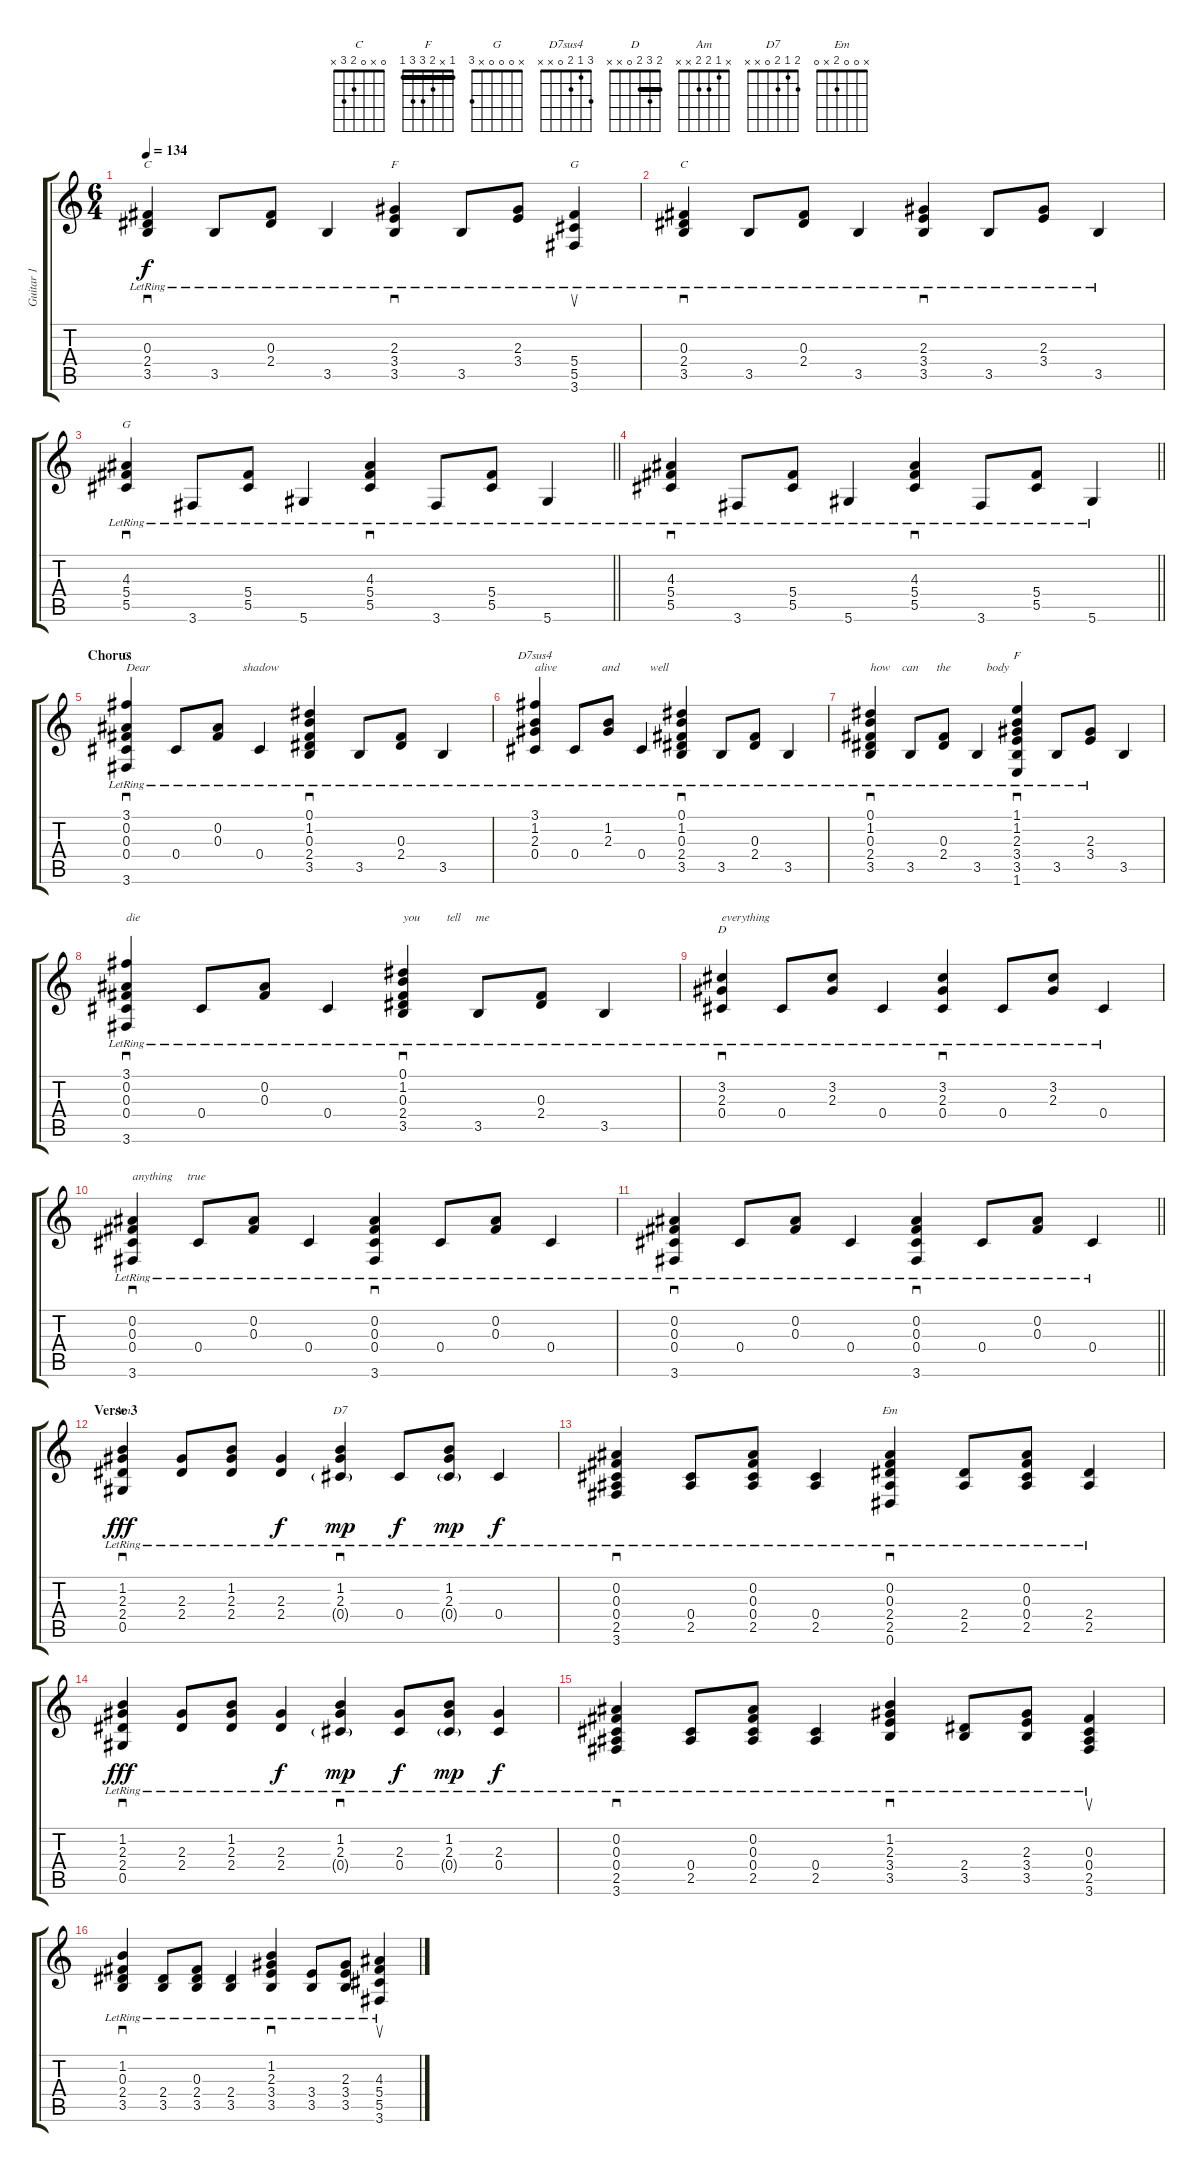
\track ("Guitar 1" "Guitar 1") {instrument acousticguitarnylon}
\staff {score tabs}
\tuning (Eb4 Bb3 Gb3 Db3 Ab2 Eb2) {hide}
\chord ("C" 0 1 0 2 3 x)
\chord ("F" x x 2 3 3 x)
\chord ("G" x x 4 5 5 x) {firstfret 3}
\chord ("C" 0 x 0 2 3 x)
\chord ("G" x x 4 5 5 x)
\chord ("G" x 0 0 0 x 3)
\chord ("D7sus4" 3 1 2 0 x x)
\chord ("F" 1 x 2 3 3 1) {barre 1}
\chord ("D" 2 3 2 0 x x) {barre 2}
\chord ("Am" x 1 2 2 x x)
\chord ("D7" 2 1 2 0 x x)
\chord ("Em" x 0 0 2 x 0)
\ts (6 4)
\tempo 134
\clef g2
\ks c
(0.3{lr} 2.4{lr} 3.5{lr}).4{sd ch "C" dy f} 3.5{lr}.8 (0.3{lr} 2.4{lr}).8 3.5{lr}.4 (2.3{lr} 3.4{lr} 3.5{lr}).4{sd ch "F"} 3.5{lr}.8 (2.3{lr} 3.4{lr}).8 (5.4{lr} 5.5{lr} 3.6{lr}).4{su ch "G"} |
(0.3{lr} 2.4{lr} 3.5{lr}).4{sd ch "C"} 3.5{lr}.8 (0.3{lr} 2.4{lr}).8 3.5{lr}.4 (2.3{lr} 3.4{lr} 3.5{lr}).4{sd} 3.5{lr}.8 (2.3{lr} 3.4{lr}).8 3.5{lr}.4 |
\barLineRight lightlight
(4.3{lr} 5.4{lr} 5.5{lr}).4{sd ch "G"} 3.6{lr}.8 (5.4{lr} 5.5{lr}).8 5.6{lr}.4 (4.3{lr} 5.4{lr} 5.5{lr}).4{sd} 3.6{lr}.8 (5.4{lr} 5.5{lr}).8 5.6{lr}.4 |
\barLineRight lightlight
(4.3{lr} 5.4{lr} 5.5{lr}).4{sd} 3.6{lr}.8 (5.4{lr} 5.5{lr}).8 5.6{lr}.4 (4.3{lr} 5.4{lr} 5.5{lr}).4{sd} 3.6{lr}.8 (5.4{lr} 5.5{lr}).8 5.6{lr}.4 |
\section ("" "Chorus")
(3.1{lr} 0.2{lr} 0.3{lr} 0.4{lr} 3.6{lr}).4{sd ch "G" txt "Dear                               shadow         "} 0.4{lr}.8 (0.2{lr} 0.3{lr}).8 0.4{lr}.4 (0.1{lr} 1.2{lr} 0.3{lr} 2.4{lr} 3.5{lr}).4{sd} 3.5{lr}.8 (0.3{lr} 2.4{lr}).8 3.5{lr}.4 |
(3.1{lr} 1.2{lr} 2.3{lr} 0.4{lr}).4{ch "D7sus4" txt "alive               and          well"} 0.4{lr}.8 (1.2{lr} 2.3{lr}).8 0.4{lr}.4 (0.1{lr} 1.2{lr} 0.3{lr} 2.4{lr} 3.5{lr}).4{sd} 3.5{lr}.8 (0.3{lr} 2.4{lr}).8 3.5{lr}.4 |
(0.1{lr} 1.2{lr} 0.3{lr} 2.4{lr} 3.5{lr}).4{sd txt "how    can      the            body           "} 3.5{lr}.8 (0.3{lr} 2.4{lr}).8 3.5{lr}.4 (1.1{lr} 1.2{lr} 2.3{lr} 3.4{lr} 3.5{lr} 1.6{lr}).4{sd ch "F"} 3.5{lr}.8 (2.3{lr} 3.4{lr}).8 3.5.4 |
(3.1{lr} 0.2{lr} 0.3{lr} 0.4{lr} 3.6{lr}).4{sd txt "die"} 0.4{lr}.8 (0.2{lr} 0.3{lr}).8 0.4{lr}.4 (0.1{lr} 1.2{lr} 0.3{lr} 2.4{lr} 3.5{lr}).4{sd txt "you         tell     me "} 3.5{lr}.8 (0.3{lr} 2.4{lr}).8 3.5{lr}.4 |
(3.2{lr} 2.3{lr} 0.4{lr}).4{sd ch "D" txt "everything"} 0.4{lr}.8 (3.2{lr} 2.3{lr}).8 0.4{lr}.4 (3.2{lr} 2.3{lr} 0.4{lr}).4{sd} 0.4{lr}.8 (3.2{lr} 2.3{lr}).8 0.4{lr}.4 |
(0.2{lr} 0.3{lr} 0.4{lr} 3.6{lr}).4{sd txt "anything     true"} 0.4{lr}.8 (0.2{lr} 0.3{lr}).8 0.4{lr}.4 (0.2{lr} 0.3{lr} 0.4{lr} 3.6{lr}).4{sd} 0.4{lr}.8 (0.2{lr} 0.3{lr}).8 0.4{lr}.4 |
\barLineRight lightlight
(0.2{lr} 0.3{lr} 0.4{lr} 3.6{lr}).4{sd} 0.4{lr}.8 (0.2{lr} 0.3{lr}).8 0.4{lr}.4 (0.2{lr} 0.3{lr} 0.4{lr} 3.6{lr}).4{sd} 0.4{lr}.8 (0.2{lr} 0.3{lr}).8 0.4{lr}.4 |
\section ("" "Verse 3")
(1.2{lr} 2.3{lr} 2.4{lr} 0.5{lr}).4{sd ch "Am" dy fff} (2.3 2.4{lr}).8 (1.2{lr} 2.3{lr} 2.4).8 (2.3 2.4{lr}).4{dy f} (1.2{lr} 2.3{lr} 0.4{g lr}).4{sd ch "D7" dy mp} 0.4{lr}.8{dy f} (1.2{lr} 2.3{lr} 0.4{g}).8{dy mp} 0.4{lr}.4{dy f} |
(0.2{lr} 0.3{lr} 0.4{lr} 2.5 3.6{lr}).4{sd} (0.4{lr} 2.5).8 (0.2{lr} 0.3{lr} 0.4 2.5).8 (0.4{lr} 2.5).4 (0.2{lr} 0.3{lr} 2.4{lr} 2.5 0.6{lr}).4{sd ch "Em"} (2.4{lr} 2.5).8 (0.2{lr} 0.3{lr} 0.4 2.5).8 (2.4{lr} 2.5).4 |
(1.2{lr} 2.3{lr} 2.4{lr} 0.5{lr}).4{sd dy fff} (2.3 2.4{lr}).8 (1.2{lr} 2.3{lr} 2.4).8 (2.3 2.4{lr}).4{dy f} (1.2{lr} 2.3{lr} 0.4{g lr}).4{sd dy mp} (2.3 0.4{lr}).8{dy f} (1.2{lr} 2.3{lr} 0.4{g}).8{dy mp} (2.3 0.4{lr}).4{dy f} |
(0.2{lr} 0.3{lr} 0.4{lr} 2.5 3.6{lr}).4{sd} (0.4{lr} 2.5).8 (0.2{lr} 0.3{lr} 0.4 2.5).8 (0.4{lr} 2.5).4 (1.2 2.3{lr} 3.4{lr} 3.5{lr}).4{sd} (2.4 3.5{lr}).8 (2.3{lr} 3.4{lr} 3.5).8 (0.3{lr} 0.4{lr} 2.5 3.6{lr}).4{su} |
(1.2 0.3{lr} 2.4{lr} 3.5{lr}).4{sd} (2.4 3.5{lr}).8 (0.3{lr} 2.4{lr} 3.5).8 (2.4 3.5{lr}).4 (1.2 2.3{lr} 3.4{lr} 3.5{lr}).4{sd} (3.4 3.5{lr}).8 (2.3{lr} 3.4{lr} 3.5).8 (4.3 5.4{lr} 5.5{lr} 3.6{lr}).4{su}
